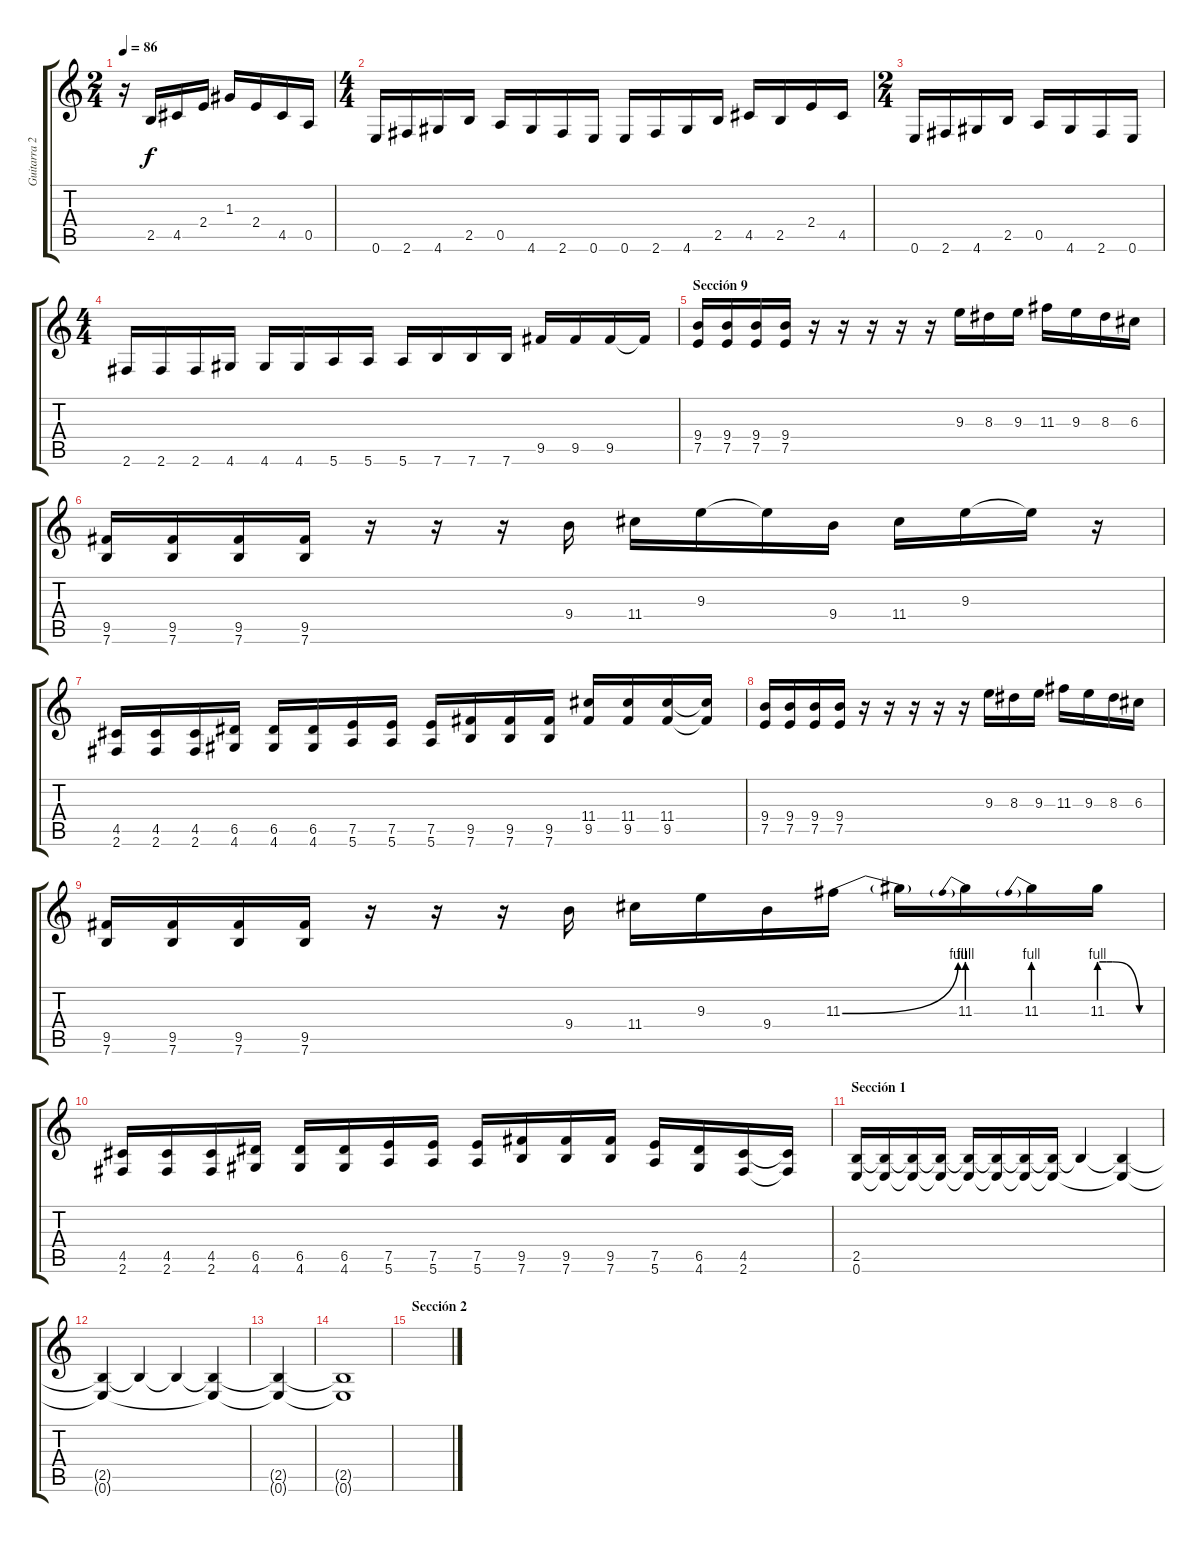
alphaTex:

\track ("Guitarra 2 (Kvzon)" "Guitarra 2") {instrument distortionguitar}
\staff {score tabs}
\tuning (E4 B3 G3 D3 A2 E2) {hide}
\ts (2 4)
\tempo 86
\clef g2
\ks c
r.16{dy f} 2.5.16 4.5.16 2.4.16 1.3.16 2.4.16 4.5.16 0.5.16 |
\ts (4 4)
0.6.16{instrument distortionguitar} 2.6.16 4.6.16 2.5.16 0.5.16 4.6.16 2.6.16 0.6.16 0.6.16 2.6.16 4.6.16 2.5.16 4.5.16 2.5.16 2.4.16 4.5.16 |
\ts (2 4)
0.6.16 2.6.16 4.6.16 2.5.16 0.5.16 4.6.16 2.6.16 0.6.16 |
\ts (4 4)
2.6.16 2.6.16 2.6.16 4.6.16 4.6.16 4.6.16 5.6.16 5.6.16 5.6.16 7.6.16 7.6.16 7.6.16 9.5.16 9.5.16 9.5.16 9.5{t}.16 |
\section ("" "Sección 9")
(9.4 7.5).16 (9.4 7.5).16 (9.4 7.5).16 (9.4 7.5).16 r.16 r.16 r.16 r.16 r.16 9.3.16 8.3.16 9.3.16 11.3.16 9.3.16 8.3.16 6.3.16 |
(9.5 7.6).16 (9.5 7.6).16 (9.5 7.6).16 (9.5 7.6).16 r.16 r.16 r.16 9.4.16 11.4.16 9.3.16 9.3{t}.16 9.4.16 11.4.16 9.3.16 9.3{t}.16 r.16 |
(4.5 2.6).16 (4.5 2.6).16 (4.5 2.6).16 (6.5 4.6).16 (6.5 4.6).16 (6.5 4.6).16 (7.5 5.6).16 (7.5 5.6).16 (7.5 5.6).16 (9.5 7.6).16 (9.5 7.6).16 (9.5 7.6).16 (11.4 9.5).16 (11.4 9.5).16 (11.4 9.5).16 (11.4{t} 9.5{t}).16 |
(9.4 7.5).16 (9.4 7.5).16 (9.4 7.5).16 (9.4 7.5).16 r.16 r.16 r.16 r.16 r.16 9.3.16 8.3.16 9.3.16 11.3.16 9.3.16 8.3.16 6.3.16 |
(9.5 7.6).16 (9.5 7.6).16 (9.5 7.6).16 (9.5 7.6).16 r.16 r.16 r.16 9.4.16 11.4.16 9.3.16 9.4.16 11.3{be (bend 0 0 60 4)}.16 11.3{t}.16 11.3{be (prebend 0 4 60 4)}.16 11.3{be (prebend 0 4 60 4)}.16 11.3{be (custom 0 4 7 4 13 4 40 0 60 0)}.16 |
(4.5 2.6).16 (4.5 2.6).16 (4.5 2.6).16 (6.5 4.6).16 (6.5 4.6).16 (6.5 4.6).16 (7.5 5.6).16 (7.5 5.6).16 (7.5 5.6).16 (9.5 7.6).16 (9.5 7.6).16 (9.5 7.6).16 (7.5 5.6).16 (6.5 4.6).16 (4.5 2.6).16 (4.5{t} 2.6{t}).16 |
\section ("" "Sección 1")
(2.5 0.6).16{volume 0} (2.5{t} 0.6{t}).16 (2.5{t} 0.6{t}).16 (2.5{t} 0.6{t}).16 (2.5{t} 0.6{t}).16 (2.5{t} 0.6{t}).16 (2.5{t} 0.6{t}).16 (2.5{t} 0.6{t}).16 2.5{t}.4 (2.5{t} 0.6{t}).4 |
(2.5{t} 0.6{t}).4 2.5{t}.4 2.5{t}.4 (2.5{t} 0.6{t}).4 |
(2.5{t} 0.6{t}).4 |
(2.5{t} 0.6{t}).1 |
\section ("" "Sección 2")
